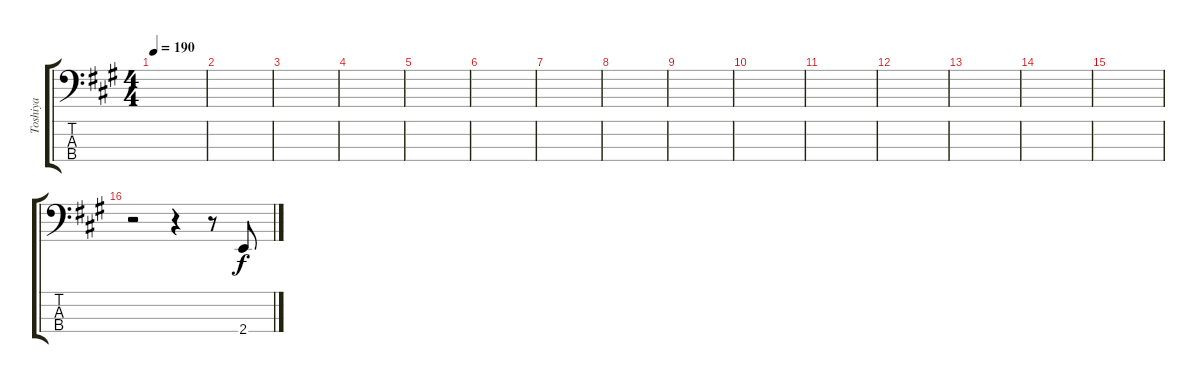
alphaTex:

\track ("Toshiya" "Toshiya") {instrument electricbasspick}
\staff {score tabs}
\tuning (F2 C2 G1 D1) {hide}
\ts (4 4)
\tempo 190
\clef f4
\ks a
|
|
|
|
|
|
|
|
|
|
|
|
|
|
|
r.2 r.4 r.8 2.4.8
